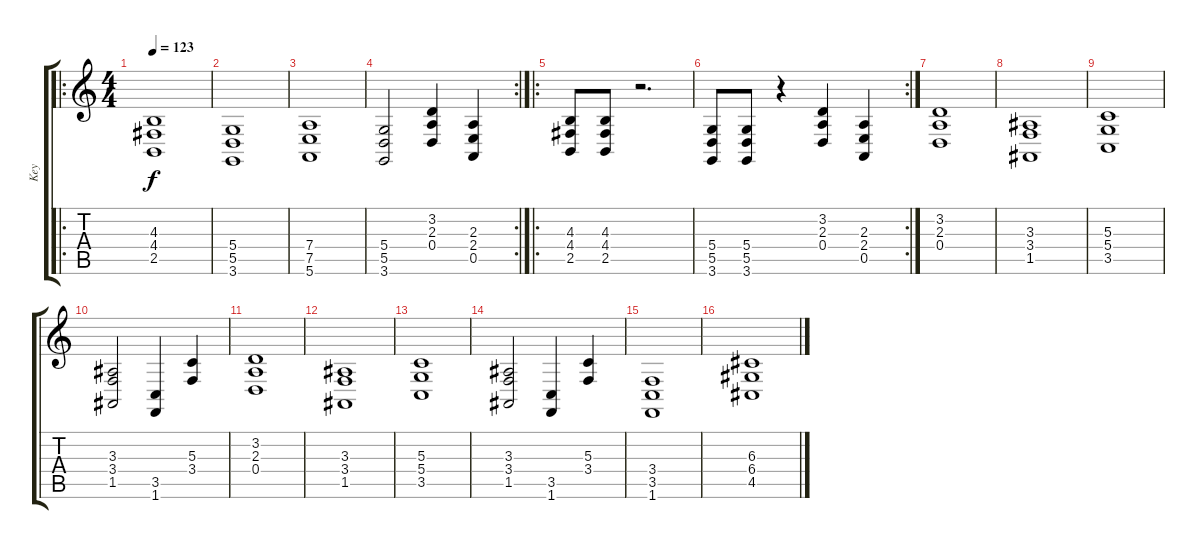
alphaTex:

\track ("Key" "Key") {instrument stringensemble1}
\staff {score tabs}
\tuning (E4 B3 G3 D3 A2 E2) {hide}
\ro
\ts (4 4)
\tempo 123
\clef g2
\ks c
(4.3 4.4 2.5).1{dy f} |
(5.4 5.5 3.6).1 |
(7.4 7.5 5.6).1 |
\rc 2
(5.4 5.5 3.6).2 (3.2 2.3 0.4).4 (2.3 2.4 0.5).4 |
\ro
(4.3 4.4 2.5).8 (4.3 4.4 2.5).8 r.2{d} |
\rc 2
(5.4 5.5 3.6).8 (5.4 5.5 3.6).8 r.4 (3.2 2.3 0.4).4 (2.3 2.4 0.5).4 |
(3.2 2.3 0.4).1 |
(3.3 3.4 1.5).1 |
(5.3 5.4 3.5).1 |
(3.3 3.4 1.5).2 (3.5 1.6).4 (5.3 3.4).4 |
(3.2 2.3 0.4).1 |
(3.3 3.4 1.5).1 |
(5.3 5.4 3.5).1 |
(3.3 3.4 1.5).2 (3.5 1.6).4 (5.3 3.4).4 |
(3.4 3.5 1.6).1 |
(6.3 6.4 4.5).1
